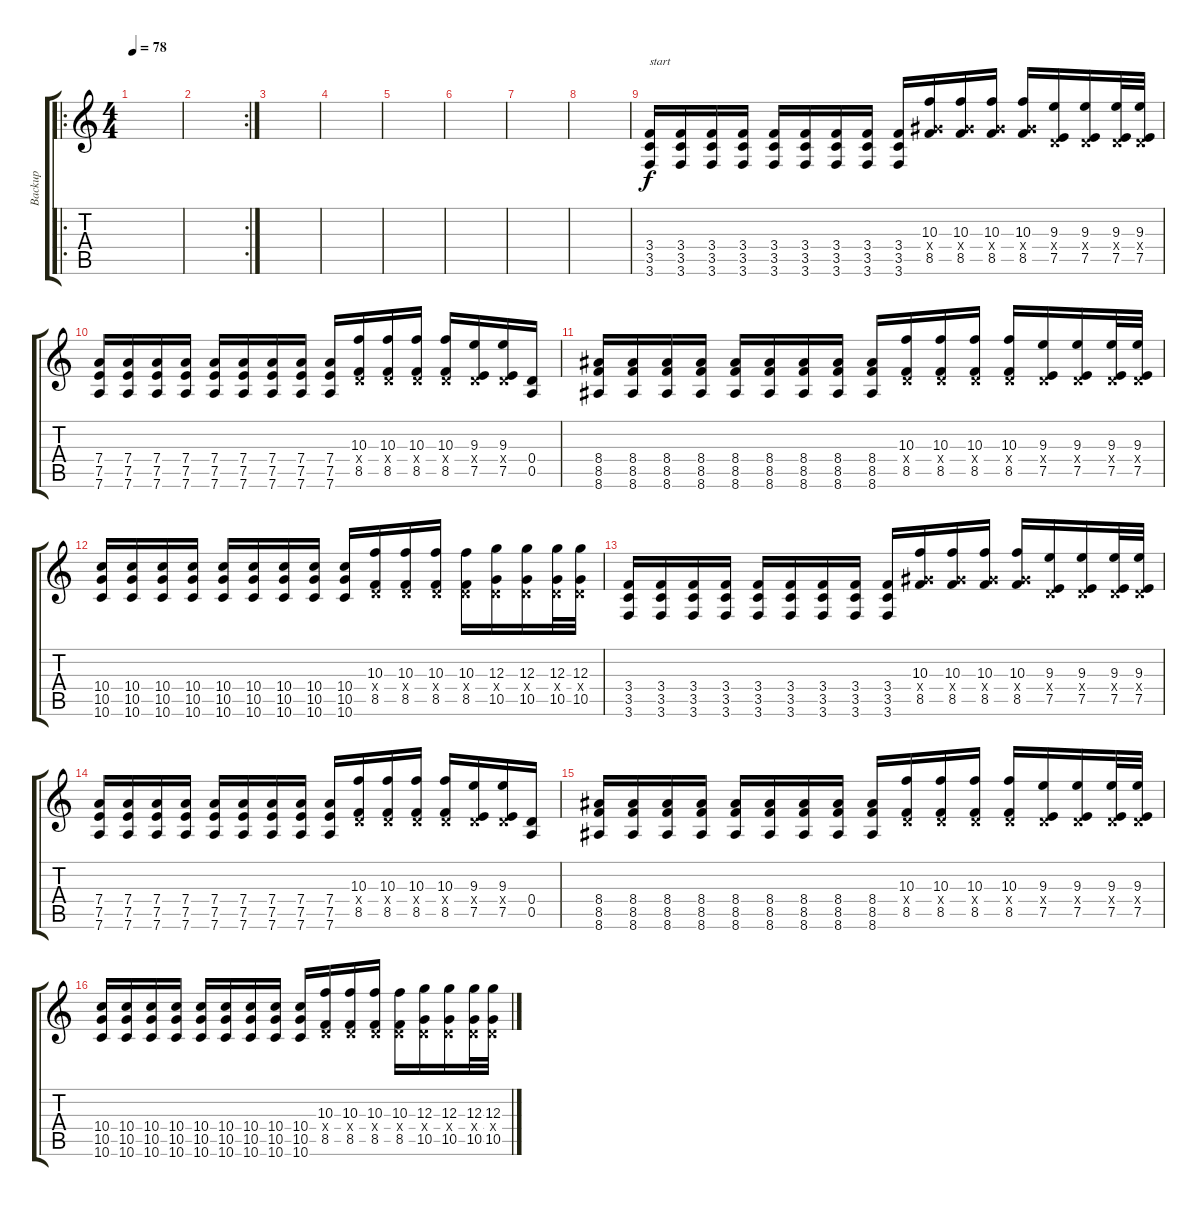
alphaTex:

\track ("Backup" "Backup") {instrument overdrivenguitar}
\staff {score tabs}
\tuning (E4 B3 G3 D3 A2 D2) {hide}
\ro
\ts (4 4)
\tempo 78
\clef g2
\ks c
|
\rc 2
|
|
|
|
|
|
|
(3.4 3.5 3.6).16{txt "start"} (3.4 3.5 3.6).16 (3.4 3.5 3.6).16 (3.4 3.5 3.6).16 (3.4 3.5 3.6).16 (3.4 3.5 3.6).16 (3.4 3.5 3.6).16 (3.4 3.5 3.6).16 (3.4 3.5 3.6).16 (10.3 6.4{x} 8.5).16 (10.3 6.4{x} 8.5).16 (10.3 6.4{x} 8.5).16 (10.3 6.4{x} 8.5).16 (9.3 0.4{x} 7.5).16 (9.3 0.4{x} 7.5).16 (9.3 0.4{x} 7.5).32 (9.3 0.4{x} 7.5).32 |
(7.4 7.5 7.6).16 (7.4 7.5 7.6).16 (7.4 7.5 7.6).16 (7.4 7.5 7.6).16 (7.4 7.5 7.6).16 (7.4 7.5 7.6).16 (7.4 7.5 7.6).16 (7.4 7.5 7.6).16 (7.4 7.5 7.6).16 (10.3 0.4{x} 8.5).16 (10.3 0.4{x} 8.5).16 (10.3 0.4{x} 8.5).16 (10.3 0.4{x} 8.5).16 (9.3 0.4{x} 7.5).16 (9.3 0.4{x} 7.5).16 (0.4 0.5).16 |
(8.4 8.5 8.6).16 (8.4 8.5 8.6).16 (8.4 8.5 8.6).16 (8.4 8.5 8.6).16 (8.4 8.5 8.6).16 (8.4 8.5 8.6).16 (8.4 8.5 8.6).16 (8.4 8.5 8.6).16 (8.4 8.5 8.6).16 (10.3 0.4{x} 8.5).16 (10.3 0.4{x} 8.5).16 (10.3 0.4{x} 8.5).16 (10.3 0.4{x} 8.5).16 (9.3 0.4{x} 7.5).16 (9.3 0.4{x} 7.5).16 (9.3 0.4{x} 7.5).32 (9.3 0.4{x} 7.5).32 |
(10.4 10.5 10.6).16 (10.4 10.5 10.6).16 (10.4 10.5 10.6).16 (10.4 10.5 10.6).16 (10.4 10.5 10.6).16 (10.4 10.5 10.6).16 (10.4 10.5 10.6).16 (10.4 10.5 10.6).16 (10.4 10.5 10.6).16 (10.3 0.4{x} 8.5).16 (10.3 0.4{x} 8.5).16 (10.3 0.4{x} 8.5).16 (10.3 0.4{x} 8.5).16 (12.3 0.4{x} 10.5).16 (12.3 0.4{x} 10.5).16 (12.3 0.4{x} 10.5).32 (12.3 0.4{x} 10.5).32 |
(3.4 3.5 3.6).16 (3.4 3.5 3.6).16 (3.4 3.5 3.6).16 (3.4 3.5 3.6).16 (3.4 3.5 3.6).16 (3.4 3.5 3.6).16 (3.4 3.5 3.6).16 (3.4 3.5 3.6).16 (3.4 3.5 3.6).16 (10.3 6.4{x} 8.5).16 (10.3 6.4{x} 8.5).16 (10.3 6.4{x} 8.5).16 (10.3 6.4{x} 8.5).16 (9.3 0.4{x} 7.5).16 (9.3 0.4{x} 7.5).16 (9.3 0.4{x} 7.5).32 (9.3 0.4{x} 7.5).32 |
(7.4 7.5 7.6).16 (7.4 7.5 7.6).16 (7.4 7.5 7.6).16 (7.4 7.5 7.6).16 (7.4 7.5 7.6).16 (7.4 7.5 7.6).16 (7.4 7.5 7.6).16 (7.4 7.5 7.6).16 (7.4 7.5 7.6).16 (10.3 0.4{x} 8.5).16 (10.3 0.4{x} 8.5).16 (10.3 0.4{x} 8.5).16 (10.3 0.4{x} 8.5).16 (9.3 0.4{x} 7.5).16 (9.3 0.4{x} 7.5).16 (0.4 0.5).16 |
(8.4 8.5 8.6).16 (8.4 8.5 8.6).16 (8.4 8.5 8.6).16 (8.4 8.5 8.6).16 (8.4 8.5 8.6).16 (8.4 8.5 8.6).16 (8.4 8.5 8.6).16 (8.4 8.5 8.6).16 (8.4 8.5 8.6).16 (10.3 0.4{x} 8.5).16 (10.3 0.4{x} 8.5).16 (10.3 0.4{x} 8.5).16 (10.3 0.4{x} 8.5).16 (9.3 0.4{x} 7.5).16 (9.3 0.4{x} 7.5).16 (9.3 0.4{x} 7.5).32 (9.3 0.4{x} 7.5).32 |
(10.4 10.5 10.6).16 (10.4 10.5 10.6).16 (10.4 10.5 10.6).16 (10.4 10.5 10.6).16 (10.4 10.5 10.6).16 (10.4 10.5 10.6).16 (10.4 10.5 10.6).16 (10.4 10.5 10.6).16 (10.4 10.5 10.6).16 (10.3 0.4{x} 8.5).16 (10.3 0.4{x} 8.5).16 (10.3 0.4{x} 8.5).16 (10.3 0.4{x} 8.5).16 (12.3 0.4{x} 10.5).16 (12.3 0.4{x} 10.5).16 (12.3 0.4{x} 10.5).32 (12.3 0.4{x} 10.5).32
